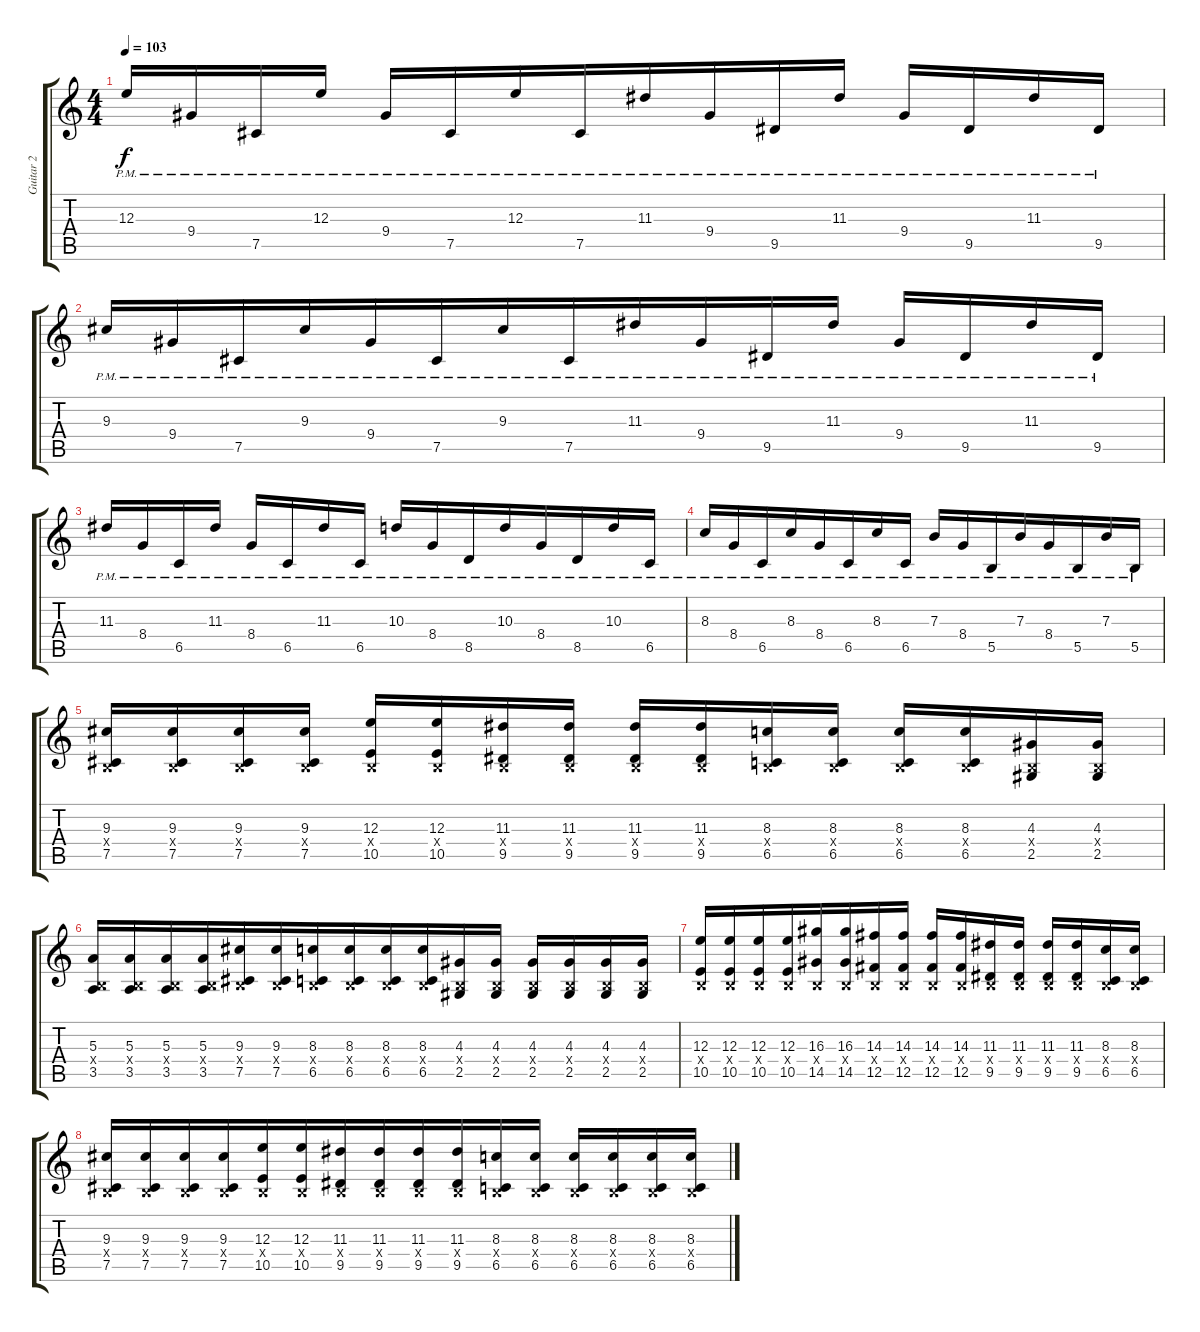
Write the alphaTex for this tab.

\track ("Guitar 2" "Guitar 2") {instrument distortionguitar}
\staff {score tabs}
\tuning (Db4 Ab3 E3 B2 Gb2 Db2) {hide}
\ts (4 4)
\tempo 103
\clef g2
\ks c
12.3{pm}.16{dy f beam merge} 9.4{pm}.16 7.5{pm}.16 12.3{pm}.16 9.4{pm}.16 7.5{pm}.16 12.3{pm}.16{beam merge} 7.5{pm}.16{beam merge} 11.3{pm}.16 9.4{pm}.16 9.5{pm}.16 11.3{pm}.16 9.4{pm}.16 9.5{pm}.16 11.3{pm}.16 9.5{pm}.16 |
9.3{pm}.16{beam merge} 9.4{pm}.16 7.5{pm}.16{beam merge} 9.3{pm}.16{beam merge} 9.4{pm}.16 7.5{pm}.16 9.3{pm}.16{beam merge} 7.5{pm}.16{beam merge} 11.3{pm}.16 9.4{pm}.16{beam merge} 9.5{pm}.16 11.3{pm}.16 9.4{pm}.16{beam merge} 9.5{pm}.16{beam merge} 11.3{pm}.16 9.5{pm}.16 |
11.3{pm}.16{beam merge} 8.4{pm}.16 6.5{pm}.16 11.3{pm}.16 8.4{pm}.16 6.5{pm}.16{beam merge} 11.3{pm}.16{beam merge} 6.5{pm}.16 10.3{pm}.16{beam merge} 8.4{pm}.16{beam merge} 8.5{pm}.16 10.3{pm}.16{beam merge} 8.4{pm}.16{beam merge} 8.5{pm}.16{beam merge} 10.3{pm}.16 6.5{pm}.16 |
8.3{pm}.16{beam merge} 8.4{pm}.16{beam merge} 6.5{pm}.16 8.3{pm}.16{beam merge} 8.4{pm}.16{beam merge} 6.5{pm}.16 8.3{pm}.16{beam merge} 6.5{pm}.16 7.3{pm}.16 8.4{pm}.16{beam merge} 5.5{pm}.16 7.3{pm}.16{beam merge} 8.4{pm}.16 5.5{pm}.16 7.3{pm}.16 5.5{pm}.16 |
(9.3 0.4{x} 7.5).16 (9.3 0.4{x} 7.5).16 (9.3 0.4{x} 7.5).16{beam merge} (9.3 0.4{x} 7.5).16 (12.3 0.4{x} 10.5).16 (12.3 0.4{x} 10.5).16{beam merge} (11.3 0.4{x} 9.5).16 (11.3 0.4{x} 9.5).16 (11.3 0.4{x} 9.5).16 (11.3 0.4{x} 9.5).16{beam merge} (8.3 0.4{x} 6.5).16{beam merge} (8.3 0.4{x} 6.5).16 (8.3 0.4{x} 6.5).16{beam merge} (8.3 0.4{x} 6.5).16{beam merge} (4.3 0.4{x} 2.5).16{beam merge} (4.3 0.4{x} 2.5).16 |
(5.3 0.4{x} 3.5).16{beam merge} (5.3 0.4{x} 3.5).16{beam merge} (5.3 0.4{x} 3.5).16 (5.3 0.4{x} 3.5).16{beam merge} (9.3 0.4{x} 7.5).16 (9.3 0.4{x} 7.5).16{beam merge} (8.3 0.4{x} 6.5).16 (8.3 0.4{x} 6.5).16{beam merge} (8.3 0.4{x} 6.5).16{beam merge} (8.3 0.4{x} 6.5).16 (4.3 0.4{x} 2.5).16 (4.3 0.4{x} 2.5).16 (4.3 0.4{x} 2.5).16{beam merge} (4.3 0.4{x} 2.5).16{beam merge} (4.3 0.4{x} 2.5).16 (4.3 0.4{x} 2.5).16 |
(12.3 0.4{x} 10.5).16{beam merge} (12.3 0.4{x} 10.5).16 (12.3 0.4{x} 10.5).16 (12.3 0.4{x} 10.5).16{beam merge} (16.3 0.4{x} 14.5).16 (16.3 0.4{x} 14.5).16 (14.3 0.4{x} 12.5).16 (14.3 0.4{x} 12.5).16 (14.3 0.4{x} 12.5).16{beam merge} (14.3 0.4{x} 12.5).16{beam merge} (11.3 0.4{x} 9.5).16 (11.3 0.4{x} 9.5).16 (11.3 0.4{x} 9.5).16{beam merge} (11.3 0.4{x} 9.5).16{beam merge} (8.3 0.4{x} 6.5).16 (8.3 0.4{x} 6.5).16 |
(9.3 0.4{x} 7.5).16{beam merge} (9.3 0.4{x} 7.5).16 (9.3 0.4{x} 7.5).16 (9.3 0.4{x} 7.5).16{beam merge} (12.3 0.4{x} 10.5).16{beam merge} (12.3 0.4{x} 10.5).16 (11.3 0.4{x} 9.5).16{beam merge} (11.3 0.4{x} 9.5).16{beam merge} (11.3 0.4{x} 9.5).16{beam merge} (11.3 0.4{x} 9.5).16 (8.3 0.4{x} 6.5).16 (8.3 0.4{x} 6.5).16 (8.3 0.4{x} 6.5).16 (8.3 0.4{x} 6.5).16 (8.3 0.4{x} 6.5).16 (8.3 0.4{x} 6.5).16
